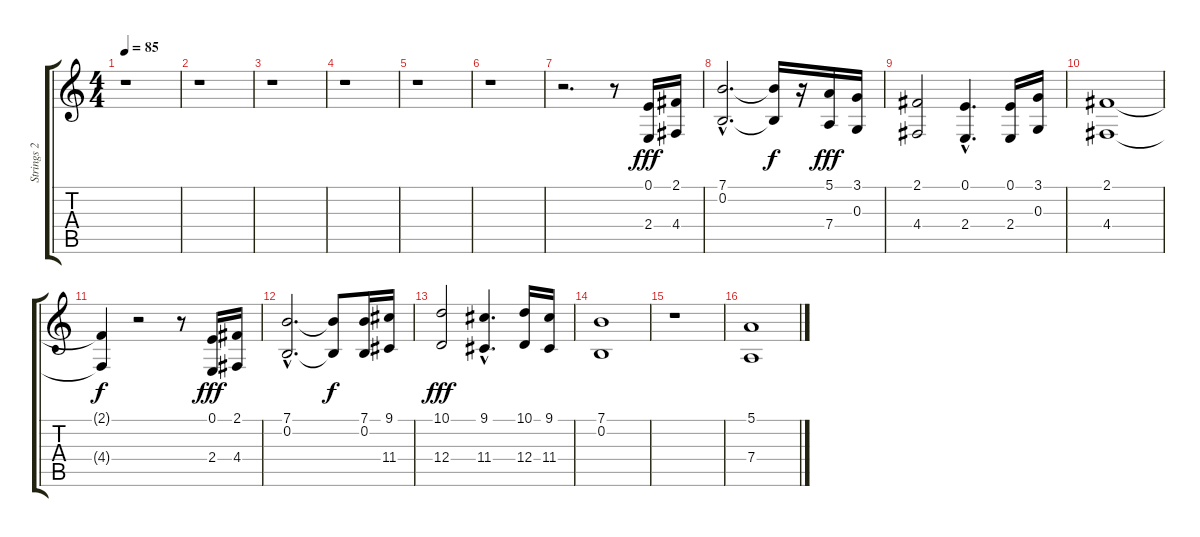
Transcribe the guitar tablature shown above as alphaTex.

\track ("Strings 2" "Strings 2") {instrument synthstrings2}
\staff {score tabs}
\tuning (E4 B3 G3 D3 A2 E2) {hide}
\ts (4 4)
\tempo 85
\clef g2
\ks c
r.1{dy f} |
r.1 |
r.1 |
r.1 |
r.1 |
r.1 |
r.2{d} r.8 (0.1 2.4).16{dy fff} (2.1 4.4).16 |
(7.1{hac} 0.2{hac}).2{d} (7.1{t} 0.2{t}).16{dy f} r.16 (5.1 7.4).16{dy fff} (3.1 0.3).16 |
(2.1 4.4).2 (0.1{hac} 2.4{hac}).4{d} (0.1 2.4).16 (3.1 0.3).16 |
(2.1 4.4).1 |
(2.1{t} 4.4{t}).4{dy f} r.2 r.8 (0.1 2.4).16{dy fff} (2.1 4.4).16 |
(7.1{hac} 0.2{hac}).2{d} (7.1{t} 0.2{t}).8{dy f} (7.1 0.2).16 (9.1 11.4).16 |
(10.1 12.4).2{dy fff} (9.1{hac} 11.4{hac}).4{d} (10.1 12.4).16 (9.1 11.4).16 |
(7.1 0.2).1 |
r.1 |
(5.1 7.4).1
